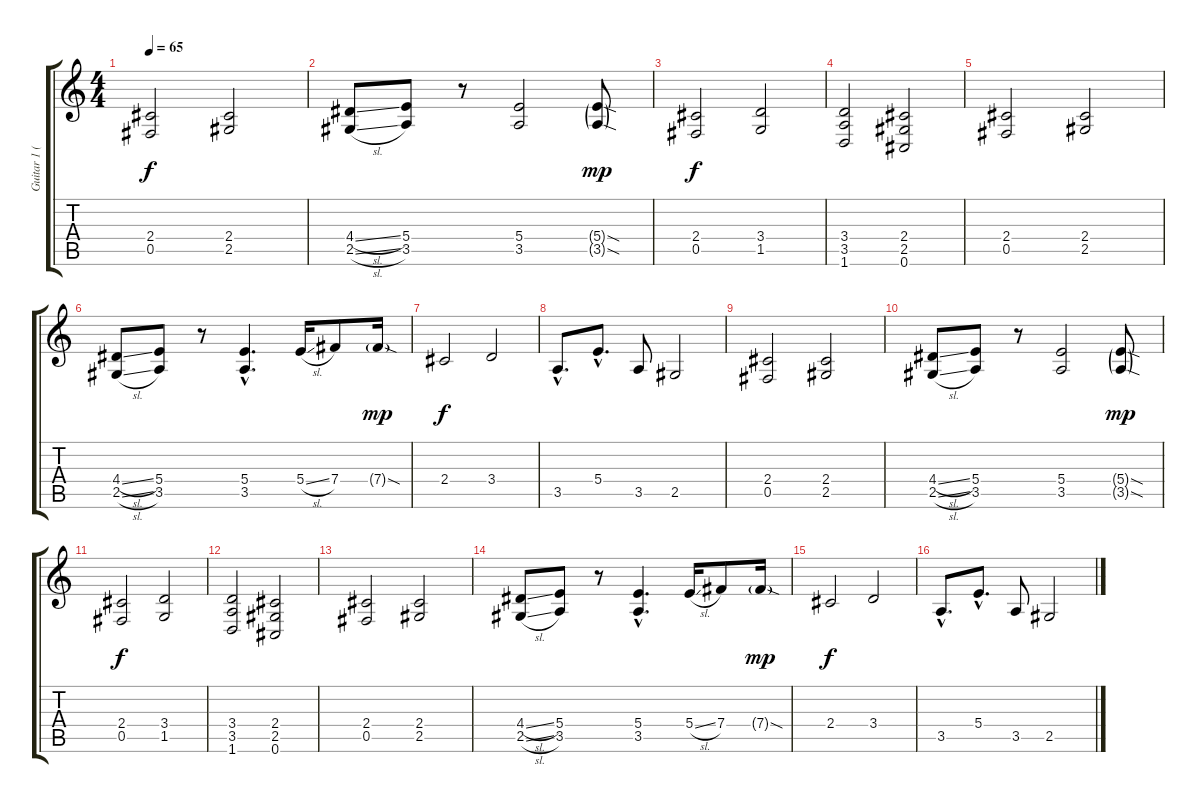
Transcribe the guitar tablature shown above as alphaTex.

\track ("Guitar 1 (Distortion)" "Guitar 1 (") {instrument distortionguitar}
\staff {score tabs}
\tuning (Db4 Ab3 E3 B2 Gb2 Db2) {hide}
\ts (4 4)
\tempo 65
\clef g2
\ks c
(2.4 0.5).2{dy f} (2.4 2.5).2 |
(4.4{sl} 2.5{sl}).8 (5.4 3.5).8 r.8 (5.4 3.5).2 (5.4{sod g} 3.5{sod g}).8{dy mp} |
(2.4 0.5).2{dy f} (3.4 1.5).2 |
(3.4 3.5 1.6).2 (2.4 2.5 0.6).2 |
(2.4 0.5).2 (2.4 2.5).2 |
(4.4{sl} 2.5{sl}).8 (5.4 3.5).8 r.8 (5.4{hac} 3.5{hac}).4{d} 5.4{sl}.16 7.4.8 7.4{sod g}.16{dy mp} |
2.4.2{dy f} 3.4.2 |
3.5{hac}.8{d} 5.4{hac}.8{d} 3.5.8 2.5.2 |
(2.4 0.5).2 (2.4 2.5).2 |
(4.4{sl} 2.5{sl}).8 (5.4 3.5).8 r.8 (5.4 3.5).2 (5.4{sod g} 3.5{sod g}).8{dy mp} |
(2.4 0.5).2{dy f} (3.4 1.5).2 |
(3.4 3.5 1.6).2 (2.4 2.5 0.6).2 |
(2.4 0.5).2 (2.4 2.5).2 |
(4.4{sl} 2.5{sl}).8 (5.4 3.5).8 r.8 (5.4{hac} 3.5{hac}).4{d} 5.4{sl}.16 7.4.8 7.4{sod g}.16{dy mp} |
2.4.2{dy f} 3.4.2 |
3.5{hac}.8{d} 5.4{hac}.8{d} 3.5.8 2.5.2
